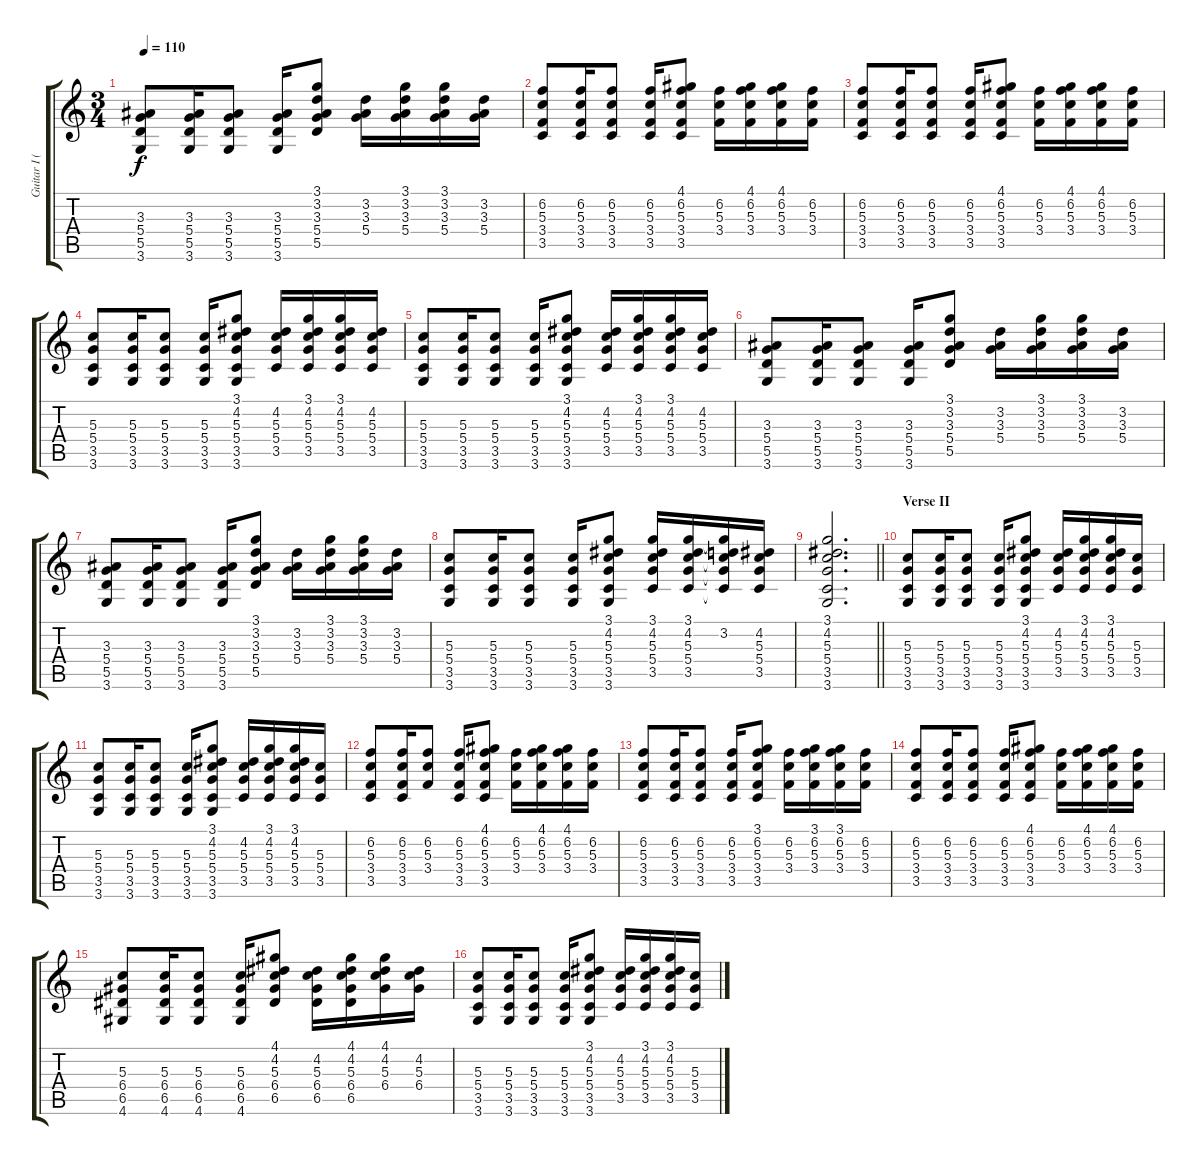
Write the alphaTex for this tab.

\track ("Guitar I (\"ACOUSTIC\")" "Guitar I (") {instrument electricguitarclean}
\staff {score tabs}
\tuning (E4 B3 G3 D3 A2 E2) {hide}
\ts (3 4)
\tempo 110
\clef g2
\ks c
(3.3 5.4 5.5 3.6).8{dy f} (3.3 5.4 5.5 3.6).16 (3.3 5.4 5.5 3.6).8 (3.3 5.4 5.5 3.6).16 (3.1 3.2 3.3 5.4 5.5).8 (3.2 3.3 5.4).16 (3.1 3.2 3.3 5.4).16 (3.1 3.2 3.3 5.4).16 (3.2 3.3 5.4).16 |
(6.2 5.3 3.4 3.5).8 (6.2 5.3 3.4 3.5).16 (6.2 5.3 3.4 3.5).8 (6.2 5.3 3.4 3.5).16 (4.1 6.2 5.3 3.4 3.5).8 (6.2 5.3 3.4).16 (4.1 6.2 5.3 3.4).16 (4.1 6.2 5.3 3.4).16 (6.2 5.3 3.4).16 |
(6.2 5.3 3.4 3.5).8 (6.2 5.3 3.4 3.5).16 (6.2 5.3 3.4 3.5).8 (6.2 5.3 3.4 3.5).16 (4.1 6.2 5.3 3.4 3.5).8 (6.2 5.3 3.4).16 (4.1 6.2 5.3 3.4).16 (4.1 6.2 5.3 3.4).16 (6.2 5.3 3.4).16 |
(5.3 5.4 3.5 3.6).8 (5.3 5.4 3.5 3.6).16 (5.3 5.4 3.5 3.6).8 (5.3 5.4 3.5 3.6).16 (3.1 4.2 5.3 5.4 3.5 3.6).8 (4.2 5.3 5.4 3.5).16 (3.1 4.2 5.3 5.4 3.5).16 (3.1 4.2 5.3 5.4 3.5).16 (4.2 5.3 5.4 3.5).16 |
(5.3 5.4 3.5 3.6).8 (5.3 5.4 3.5 3.6).16 (5.3 5.4 3.5 3.6).8 (5.3 5.4 3.5 3.6).16 (3.1 4.2 5.3 5.4 3.5 3.6).8 (4.2 5.3 5.4 3.5).16 (3.1 4.2 5.3 5.4 3.5).16 (3.1 4.2 5.3 5.4 3.5).16 (4.2 5.3 5.4 3.5).16 |
(3.3 5.4 5.5 3.6).8 (3.3 5.4 5.5 3.6).16 (3.3 5.4 5.5 3.6).8 (3.3 5.4 5.5 3.6).16 (3.1 3.2 3.3 5.4 5.5).8 (3.2 3.3 5.4).16 (3.1 3.2 3.3 5.4).16 (3.1 3.2 3.3 5.4).16 (3.2 3.3 5.4).16 |
(3.3 5.4 5.5 3.6).8 (3.3 5.4 5.5 3.6).16 (3.3 5.4 5.5 3.6).8 (3.3 5.4 5.5 3.6).16 (3.1 3.2 3.3 5.4 5.5).8 (3.2 3.3 5.4).16 (3.1 3.2 3.3 5.4).16 (3.1 3.2 3.3 5.4).16 (3.2 3.3 5.4).16 |
(5.3 5.4 3.5 3.6).8 (5.3 5.4 3.5 3.6).16 (5.3 5.4 3.5 3.6).8 (5.3 5.4 3.5 3.6).16 (3.1 4.2 5.3 5.4 3.5 3.6).8 (3.1 4.2 5.3 5.4 3.5).16 (3.1 4.2 5.3 5.4 3.5).16 (3.1{t} 3.2 5.3{t} 5.4{t} 3.5{t}).16 (4.2 5.3 5.4 3.5).16 |
\barLineRight lightlight
(3.1 4.2 5.3 5.4 3.5 3.6).2{d} |
\section ("" "Verse II")
(5.3 5.4 3.5 3.6).8 (5.3 5.4 3.5 3.6).16 (5.3 5.4 3.5 3.6).8 (5.3 5.4 3.5 3.6).16 (3.1 4.2 5.3 5.4 3.5 3.6).8 (4.2 5.3 5.4 3.5).16 (3.1 4.2 5.3 5.4 3.5).16 (3.1 4.2 5.3 5.4 3.5).16 (5.3 5.4 3.5).16 |
(5.3 5.4 3.5 3.6).8 (5.3 5.4 3.5 3.6).16 (5.3 5.4 3.5 3.6).8 (5.3 5.4 3.5 3.6).16 (3.1 4.2 5.3 5.4 3.5 3.6).8 (4.2 5.3 5.4 3.5).16 (3.1 4.2 5.3 5.4 3.5).16 (3.1 4.2 5.3 5.4 3.5).16 (5.3 5.4 3.5).16 |
(6.2 5.3 3.4 3.5).8 (6.2 5.3 3.4 3.5).16 (6.2 5.3 3.4).8 (6.2 5.3 3.4 3.5).16 (4.1 6.2 5.3 3.4 3.5).8 (6.2 5.3 3.4).16 (4.1 6.2 5.3 3.4).16 (4.1 6.2 5.3 3.4).16 (6.2 5.3 3.4).16 |
(6.2 5.3 3.4 3.5).8 (6.2 5.3 3.4 3.5).16 (6.2 5.3 3.4 3.5).8 (6.2 5.3 3.4 3.5).16 (3.1 6.2 5.3 3.4 3.5).8 (6.2 5.3 3.4).16 (3.1 6.2 5.3 3.4).16 (3.1 6.2 5.3 3.4).16 (6.2 5.3 3.4).16 |
(6.2 5.3 3.4 3.5).8 (6.2 5.3 3.4 3.5).16 (6.2 5.3 3.4 3.5).8 (6.2 5.3 3.4 3.5).16 (4.1 6.2 5.3 3.4 3.5).8 (6.2 5.3 3.4).16 (4.1 6.2 5.3 3.4).16 (4.1 6.2 5.3 3.4).16 (6.2 5.3 3.4).16 |
(5.3 6.4 6.5 4.6).8 (5.3 6.4 6.5 4.6).16 (5.3 6.4 6.5 4.6).8 (5.3 6.4 6.5 4.6).16 (4.1 4.2 5.3 6.4 6.5).8 (4.2 5.3 6.4 6.5).16 (4.1 4.2 5.3 6.4 6.5).16 (4.1 4.2 5.3 6.4).16 (4.2 5.3 6.4).16 |
(5.3 5.4 3.5 3.6).8 (5.3 5.4 3.5 3.6).16 (5.3 5.4 3.5 3.6).8 (5.3 5.4 3.5 3.6).16 (3.1 4.2 5.3 5.4 3.5 3.6).8 (4.2 5.3 5.4 3.5).16 (3.1 4.2 5.3 5.4 3.5).16 (3.1 4.2 5.3 5.4 3.5).16 (5.3 5.4 3.5).16
